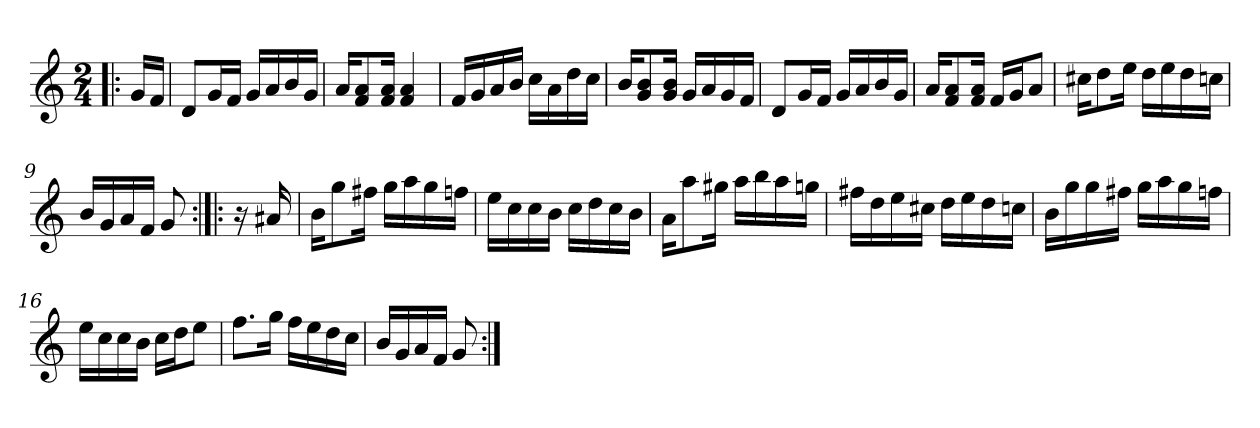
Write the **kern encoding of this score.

**kern
*part1
*staff1
*clefG2
*k[]
*M2/4
=1!|:
16g/LL
16f/JJ
=2
8d/L
16g/L
16f/JJ
16g/LL
16a/
16b/
16g/JJ
=3
16a/KL
8f/ 8a/
16f/ 16a/Jk
4f/ 4a/
=4
16f/LL
16g/
16a/
16b/JJ
16cc\LL
16a\
16dd\
16cc\JJ
=5
16b/KL
8g/ 8b/
16g/ 16b/Jk
16g/LL
16a/
16g/
16f/JJ
=6
8d/L
16g/L
16f/JJ
16g/LL
16a/
16b/
16g/JJ
=7
16a/KL
8f/ 8a/
16f/ 16a/Jk
16f/LL
16g/J
8a/J
!!LO:LB:g=z
=8
16cc#X\KL
8dd\
16ee\Jk
16dd\LL
16ee\
16dd\
16ccn\JJ
=9
16b/LL
16g/
16a/
16f/JJ
8g/
=10:|!|:
16r
16a#X/
=11
16b\KL
8gg\
16ff#X\Jk
16gg\LL
16aa\
16gg\
16ffn\JJ
=12
16ee\LL
16cc\
16cc\
16b\JJ
16cc\LL
16dd\
16cc\
16b\JJ
=13
16a\KL
8aa\
16gg#X\Jk
16aa\LL
16bb\
16aa\
16ggn\JJ
!!LO:LB:g=z
=14
16ff#X\LL
16dd\
16ee\
16cc#X\JJ
16dd\LL
16ee\
16dd\
16ccn\JJ
=15
16b\LL
16gg\
16gg\
16ff#X\JJ
16gg\LL
16aa\
16gg\
16ffn\JJ
=16
16ee\LL
16cc\
16cc\
16b\JJ
16cc\LL
16dd\J
8ee\J
=17
8.ff\L
16gg\Jk
16ff\LL
16ee\
16dd\
16cc\JJ
=18
16b/LL
16g/
16a/
16f/JJ
8g/
=:|!
*-
